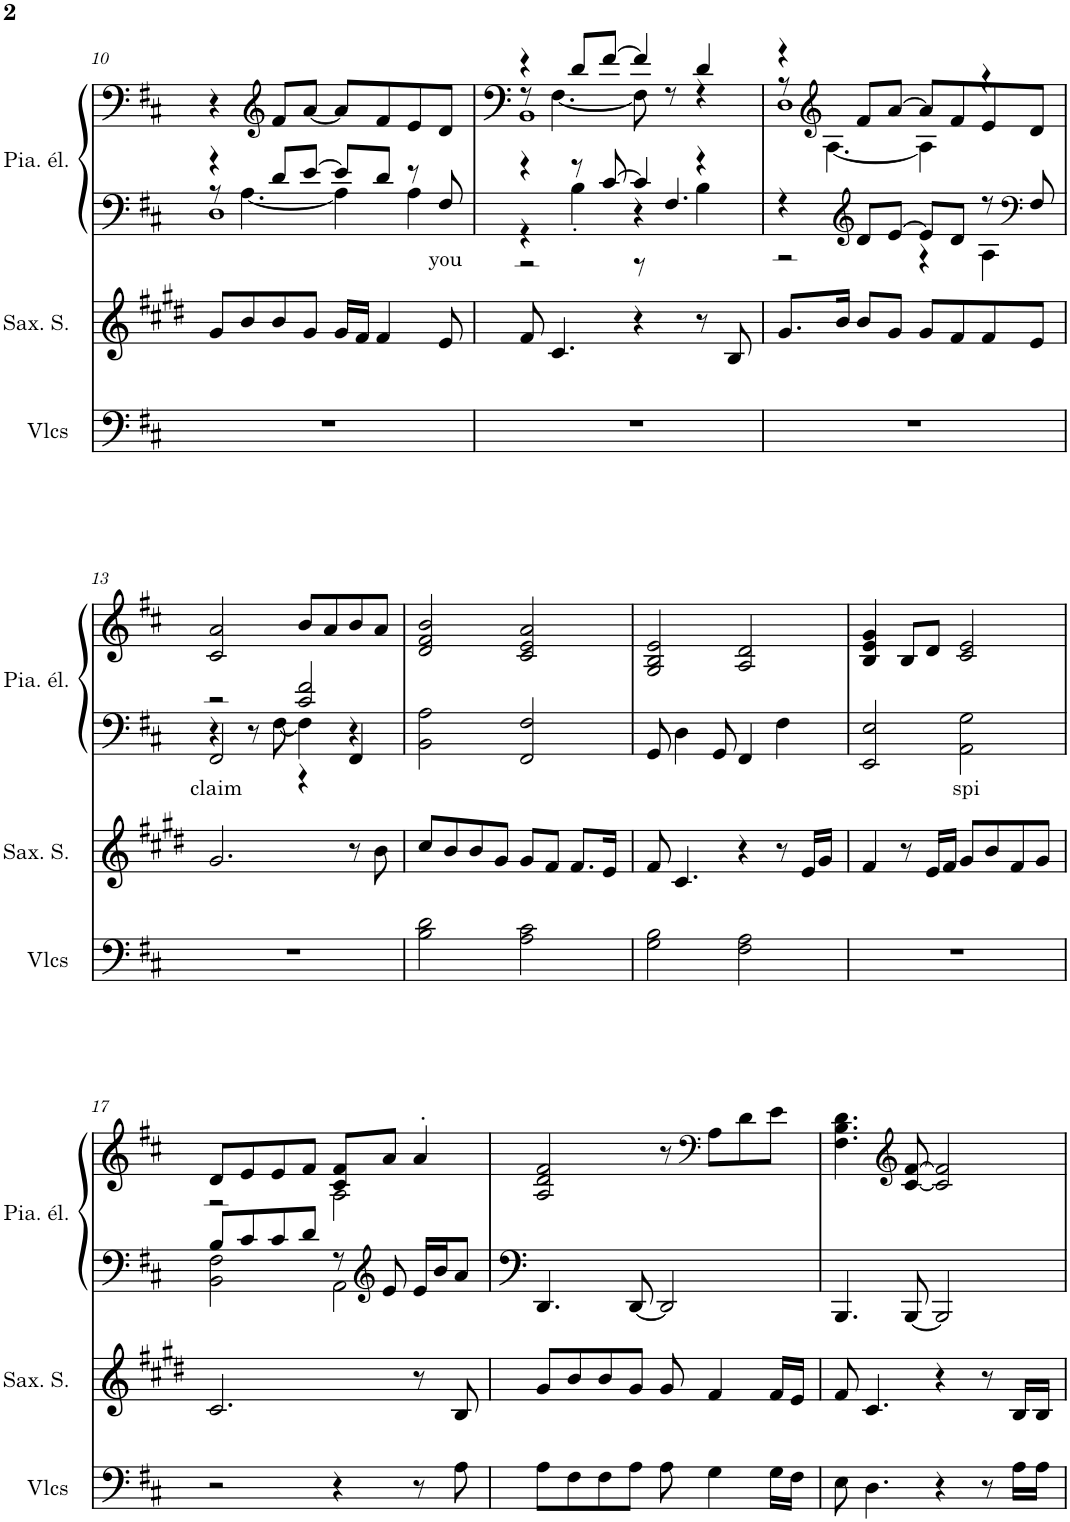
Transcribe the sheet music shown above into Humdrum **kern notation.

**kern	**kern	**kern	**text	**kern
*part3	*part2	*part1	*part1	*part1
*staff4	*staff3	*staff2	*staff2	*staff1
*I"Violoncelles, Harmony-Strings	*I"Saxophone Soprano	*I"Piano électrique, Piano-Detuned Fender Rhodes	*	*
*I'Vlcs	*I'Sax. S.	*I'Pia. él.	*	*
!!LO:PB:g=z
*clefF4	*clefG2	*clefF4	*	*clefF4
*	*Trd1c2	*	*	*
*k[f#c#]	*k[f#c#g#d#]	*k[f#c#]	*	*k[f#c#]
*M4/4	*M4/4	*M4/4	*	*M4/4
=10	=10	=10	=10	=10
*	*	*^	*	*
*	*	*	*^	*	*
1r	8g#/L	4r	8r	1D	.	4r
.	8b/	.	[4.A\	.	.	.
*	*	*	*	*	*	*clefG2
.	8b/	8d/L	.	.	.	8f#/L
.	8g#/J	[8e/J	.	.	.	[8a/J
.	16g#/LL	8e/L]	4A\]	.	.	8a/L]
.	16f#/JJ	.	.	.	.	.
.	4f#/	8d/J	.	.	.	8f#/
.	.	8r	4A\	.	.	8e/
!	!	!	!	!	!LO:LY:b	!
.	8e/	8F#/	.	.	you	8d/J
=11	=11	=11	=11	=11	=11	=11
*	*	*	*	*	*	*^
*	*	*	*	*	*	*	*^
1r	8f#/	4r	4r	2r	.	4r	8r	1BB
.	4.c#/	.	.	.	.	.	[4.F#\	.
.	.	8r	4B'\	.	.	8d/L	.	.
.	.	[8c#/	.	.	.	[8f#/J	.	.
.	4r	4c#/]	4r	8r	.	4f#/]	8F#\]	.
.	.	.	.	4.F#/	.	.	8r	.
.	8r	4r	4B\	.	.	4d/	4r	.
.	8B/	.	.	.	.	.	.	.
*	*	*	*v	*v	*	*	*	*
=12	=12	=12	=12	=12	=12	=12	=12
1r	8.g#/L	4r	2r	.	4r	8r	1D
*	*	*	*	*	*clefG2	*	*
.	.	.	.	.	.	[4.A\	.
.	16b/Jk	.	.	.	.	.	.
*	*	*clefG2	*	*	*	*	*
.	8b/L	8d/L	.	.	8f#/L	.	.
.	8g#/J	[8e/J	.	.	[8a/J	.	.
.	8g#/L	8e/L]	4r	.	8a/L]	4A\]	.
.	8f#/	8d/J	.	.	8f#/	.	.
.	8f#/	8r	4A\	.	8e/	4r	.
*	*	*clefF4	*	*	*	*	*
.	8e/J	8F#/	.	.	8d/J	.	.
*	*	*v	*v	*	*	*	*
*	*	*	*	*v	*v	*v
!!LO:LB:g=z
=13	=13	=13	=13	=13
!	!	!	!LO:LY:b	!
*	*	*^	*	*
*	*	*	*^	*	*
1r	2.g#/	2r	4r	2FF#/	claim	2c#/ 2a/
.	.	.	8r	.	.	.
.	.	.	[8F#\	.	.	.
.	.	2c#/ 2f#/	4F#\]	4r	.	8b/L
.	.	.	.	.	.	8a/
.	8r	.	4r	4FF#/	.	8b/
.	8b\	.	.	.	.	8a/J
*	*	*v	*v	*v	*	*
=14	=14	=14	=14	=14
2B\ 2d\	8cc#/L	2BB\ 2A\	.	2d/ 2f#/ 2b/
.	8b/	.	.	.
.	8b/	.	.	.
.	8g#/J	.	.	.
2A\ 2c#\	8g#/L	2FF#/ 2F#/	.	2c#/ 2e/ 2a/
.	8f#/J	.	.	.
.	8.f#/L	.	.	.
.	16e/Jk	.	.	.
=15	=15	=15	=15	=15
2G\ 2B\	8f#/	8GG/	.	2G/ 2B/ 2e/
.	4.c#/	4D\	.	.
.	.	8GG/	.	.
2F#\ 2A\	4r	4FF#/	.	2A/ 2d/
.	8r	4F#\	.	.
.	16e/LL	.	.	.
.	16g#/JJ	.	.	.
=16	=16	=16	=16	=16
1r	4f#/	2EE/ 2E/	.	4B/ 4e/ 4g/
.	8r	.	.	8B/L
.	16e/LL	.	.	8d/J
.	16f#/JJ	.	.	.
!	!	!	!LO:LY:b	!
.	8g#/L	2AA\ 2G\	spi	2c#/ 2e/
.	8b/	.	.	.
.	8f#/	.	.	.
.	8g#/J	.	.	.
!!LO:LB:g=z
=17	=17	=17	=17	=17
*	*	*^	*	*^
2r	2.c#/	8B/L	2BB\ 2F#\	.	8d/L	2r
.	.	8c#/	.	.	8e/	.
.	.	8c#/	.	.	8e/	.
.	.	8d/J	.	.	8f#/J	.
4r	.	8r	2AA\	.	8c#/ 8f#/L	2A\
*	*	*clefG2	*	*	*	*
.	.	8e/	.	.	8a/J	.
8r	8r	16e/LL	.	.	4a'/	.
.	.	16b/J	.	.	.	.
8A\	8B/	8a/J	.	.	.	.
*	*	*v	*v	*	*	*
*	*	*	*	*v	*v
=18	=18	=18	=18	=18
8A\L	8g#/L	4.DD/	.	2A/ 2d/ 2f#/
8F#\	8b/	.	.	.
8F#\	8b/	.	.	.
8A\J	8g#/J	[8DD/	.	.
8A\	8g#/	2DD/]	.	8r
*	*	*	*	*clefF4
4G\	4f#/	.	.	8A\L
.	.	.	.	8d\
16G\LL	16f#/LL	.	.	8e\J
16F#\JJ	16e/JJ	.	.	.
=19	=19	=19	=19	=19
8E\	8f#/	4.BBB/	.	4.F#\ 4.B\ 4.d\
4.D\	4.c#/	.	.	.
*	*	*	*	*clefG2
.	.	[8BBB/	.	[8c#/ [8f#/
4r	4r	2BBB/]	.	2c#/] 2f#/]
8r	8r	.	.	.
16A\LL	16B/LL	.	.	.
16A\JJ	16B/JJ	.	.	.
=	=	=	=	=
*-	*-	*-	*-	*-
